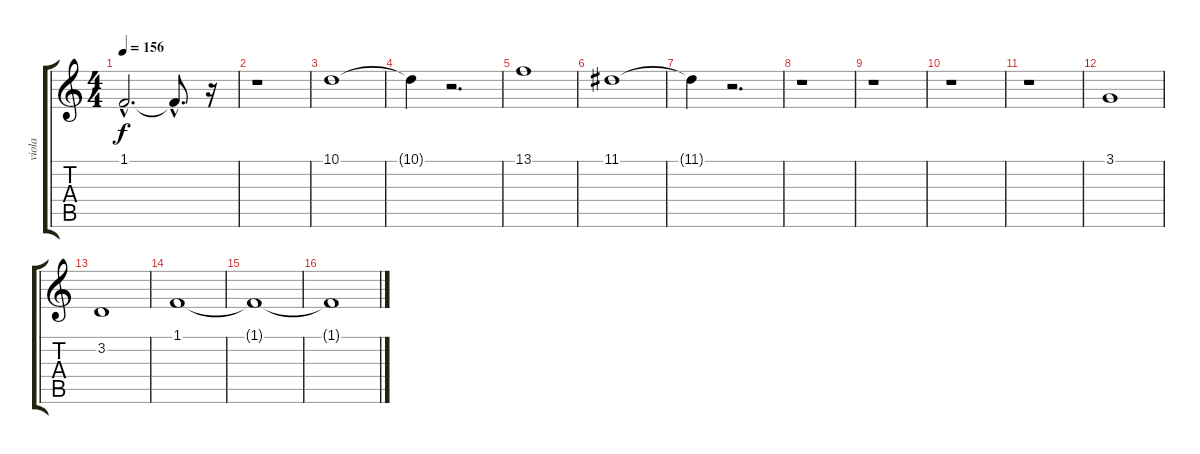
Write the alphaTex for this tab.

\track ("viola" "viola") {instrument viola}
\staff {score tabs}
\tuning (E4 B3 G3 D3 A2 E2) {hide}
\ts (4 4)
\tempo 156
\clef g2
\ks c
1.1{hac t}.2{d dy f} 1.1{hac t}.8{d} r.16 |
r.1 |
10.1.1 |
10.1{t}.4 r.2{d} |
13.1.1 |
11.1.1 |
11.1{t}.4 r.2{d} |
r.1 |
r.1 |
r.1 |
r.1 |
3.1.1 |
3.2.1 |
1.1.1 |
1.1{t}.1 |
1.1{t}.1
